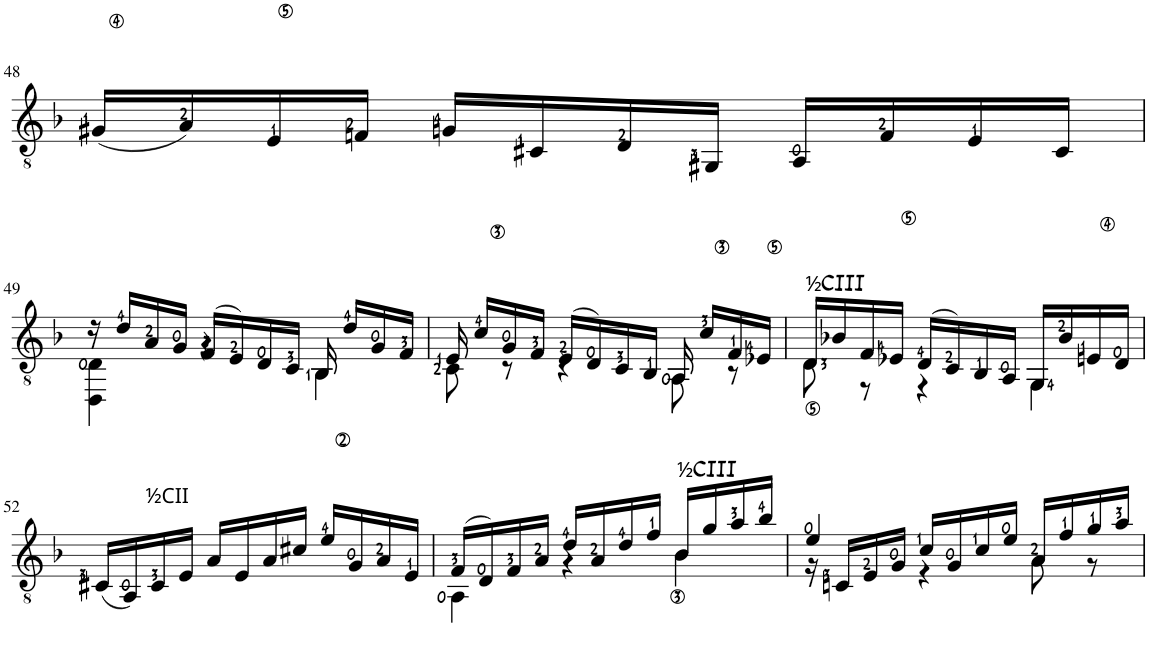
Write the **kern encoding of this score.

**kern
*part1
*staff1
*I"6ta en Re
!!LO:PB:g=z
*clefGv2
*k[b-]
*M3/4
=48
(16G#X/LL
16A/)
16E/
16Fn/JJ
16Gn/LL
16C#X/
16D/
16GG#X/JJ
16AA/LL
16F/
16E/
16C#/JJ
!!LO:LB:g=z
=49
*^
16r	4DD\ 4D\
16d/LL	.
16A/	.
16G/JJ	.
(16F/LL	4r
16E/)	.
16D/	.
16C/JJ	.
16BB-/	4BB-\
16d/LL	.
16G/	.
16F/JJ	.
=50	=50
16E/	8C\
16c/LL	.
16G/	8r
16F/JJ	.
(16E/LL	4r
16D/)	.
16C/	.
16BB-/JJ	.
16AA/	8AA\
16c/LL	.
16F/	8r
16E-X/JJ	.
=51	=51
!LO:TX:a:t=½CIII	!
16D/LL	8D<\
16B-X/	.
16F/	8r
16E-X/JJ	.
(16D/LL	4r
16C/)	.
16BB-/	.
16AA/JJ	.
16GG/LL	4GG\
16B-/	.
16En/	.
16D/JJ	.
*v	*v
!!LO:LB:g=z
=52
(16C#X/LL
16AA/)
!LO:TX:a:t=½CII
16C#/
16E/JJ
16A/LL
16E/
16A/
16c#X/JJ
16e/LL
16G/
16A/
16E/JJ
=53
*^
(16F/LL	4AA\
16D/)	.
16F/	.
16A/JJ	.
16d/LL	4r
16A/	.
16d/	.
16f/JJ	.
!LO:TX:a:t=½CIII	!
16B-/LL	4B-\
16g/	.
16a/	.
16b-/JJ	.
=54	=54
4e/	16r
.	16Cn/LL
.	16E/
.	16G/JJ
16c/LL	4r
16G/	.
16c/	.
16e/JJ	.
16A/LL	8A\
16f/	.
16g/	8r
16a/JJ	.
*v	*v
=
*-
